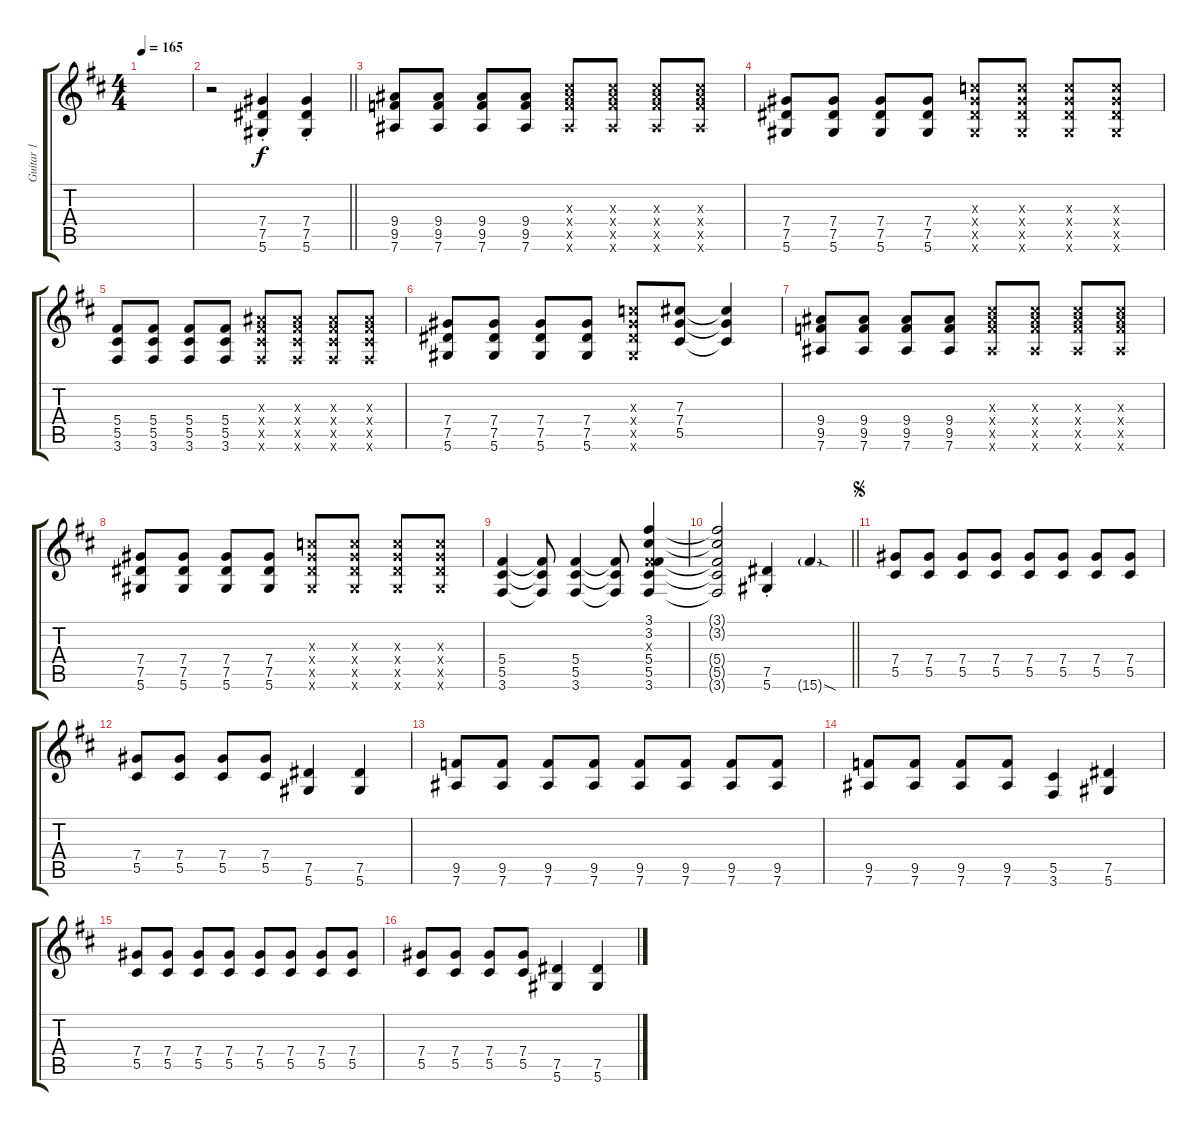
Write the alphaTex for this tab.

\track ("Guitar 1" "Guitar 1") {instrument distortionguitar}
\staff {score tabs}
\tuning (Eb4 Bb3 Gb3 Db3 Ab2 Eb2) {hide}
\ts (4 4)
\tempo 165
\clef g2
\ks d
|
\barLineRight lightlight
r.2 (7.4{st} 7.5{st} 5.6{st}).4 (7.4{st} 7.5{st} 5.6{st}).4 |
(9.4 9.5 7.6).8 (9.4 9.5 7.6).8 (9.4 9.5 7.6).8 (9.4 9.5 7.6).8 (7.3{x} 9.4{x} 9.5{x} 7.6{x}).8 (7.3{x} 9.4{x} 9.5{x} 7.6{x}).8 (7.3{x} 9.4{x} 9.5{x} 7.6{x}).8 (7.3{x} 9.4{x} 9.5{x} 7.6{x}).8 |
(7.4 7.5 5.6).8 (7.4 7.5 5.6).8 (7.4 7.5 5.6).8 (7.4 7.5 5.6).8 (6.3{x} 7.4{x} 7.5{x} 5.6{x}).8 (6.3{x} 7.4{x} 7.5{x} 5.6{x}).8 (6.3{x} 7.4{x} 7.5{x} 5.6{x}).8 (6.3{x} 7.4{x} 7.5{x} 5.6{x}).8 |
(5.4 5.5 3.6).8 (5.4 5.5 3.6).8 (5.4 5.5 3.6).8 (5.4 5.5 3.6).8 (4.3{x} 5.4{x} 5.5{x} 3.6{x}).8 (4.3{x} 5.4{x} 5.5{x} 3.6{x}).8 (4.3{x} 5.4{x} 5.5{x} 3.6{x}).8 (4.3{x} 5.4{x} 5.5{x} 3.6{x}).8 |
(7.4 7.5 5.6).8 (7.4 7.5 5.6).8 (7.4 7.5 5.6).8 (7.4 7.5 5.6).8 (6.3{x} 7.4{x} 7.5{x} 5.6{x}).8 (7.3 7.4 5.5).8 (7.3{t} 7.4{t} 5.5{t}).4 |
(9.4 9.5 7.6).8 (9.4 9.5 7.6).8 (9.4 9.5 7.6).8 (9.4 9.5 7.6).8 (7.3{x} 9.4{x} 9.5{x} 7.6{x}).8 (7.3{x} 9.4{x} 9.5{x} 7.6{x}).8 (7.3{x} 9.4{x} 9.5{x} 7.6{x}).8 (7.3{x} 9.4{x} 9.5{x} 7.6{x}).8 |
(7.4 7.5 5.6).8 (7.4 7.5 5.6).8 (7.4 7.5 5.6).8 (7.4 7.5 5.6).8 (6.3{x} 7.4{x} 7.5{x} 5.6{x}).8 (6.3{x} 7.4{x} 7.5{x} 5.6{x}).8 (6.3{x} 7.4{x} 7.5{x} 5.6{x}).8 (6.3{x} 7.4{x} 7.5{x} 5.6{x}).8 |
(5.4 5.5 3.6).4 (5.4{t} 5.5{t} 3.6{t}).8 (5.4 5.5 3.6).4 (5.4{t} 5.5{t} 3.6{t}).8 (3.1 3.2 0.3{x} 5.4 5.5 3.6).4 |
\barLineRight lightlight
(3.1{t} 3.2{t} 5.4{t} 5.5{t} 3.6{t}).2 (7.5{st} 5.6{st}).4 15.6{sod g}.4 |
\jump segno
(7.4 5.5).8 (7.4 5.5).8 (7.4 5.5).8 (7.4 5.5).8 (7.4 5.5).8 (7.4 5.5).8 (7.4 5.5).8 (7.4 5.5).8 |
(7.4 5.5).8 (7.4 5.5).8 (7.4 5.5).8 (7.4 5.5).8 (7.5 5.6).4 (7.5 5.6).4 |
(9.5 7.6).8 (9.5 7.6).8 (9.5 7.6).8 (9.5 7.6).8 (9.5 7.6).8 (9.5 7.6).8 (9.5 7.6).8 (9.5 7.6).8 |
(9.5 7.6).8 (9.5 7.6).8 (9.5 7.6).8 (9.5 7.6).8 (5.5 3.6).4 (7.5 5.6).4 |
(7.4 5.5).8 (7.4 5.5).8 (7.4 5.5).8 (7.4 5.5).8 (7.4 5.5).8 (7.4 5.5).8 (7.4 5.5).8 (7.4 5.5).8 |
(7.4 5.5).8 (7.4 5.5).8 (7.4 5.5).8 (7.4 5.5).8 (7.5 5.6).4 (7.5 5.6).4
